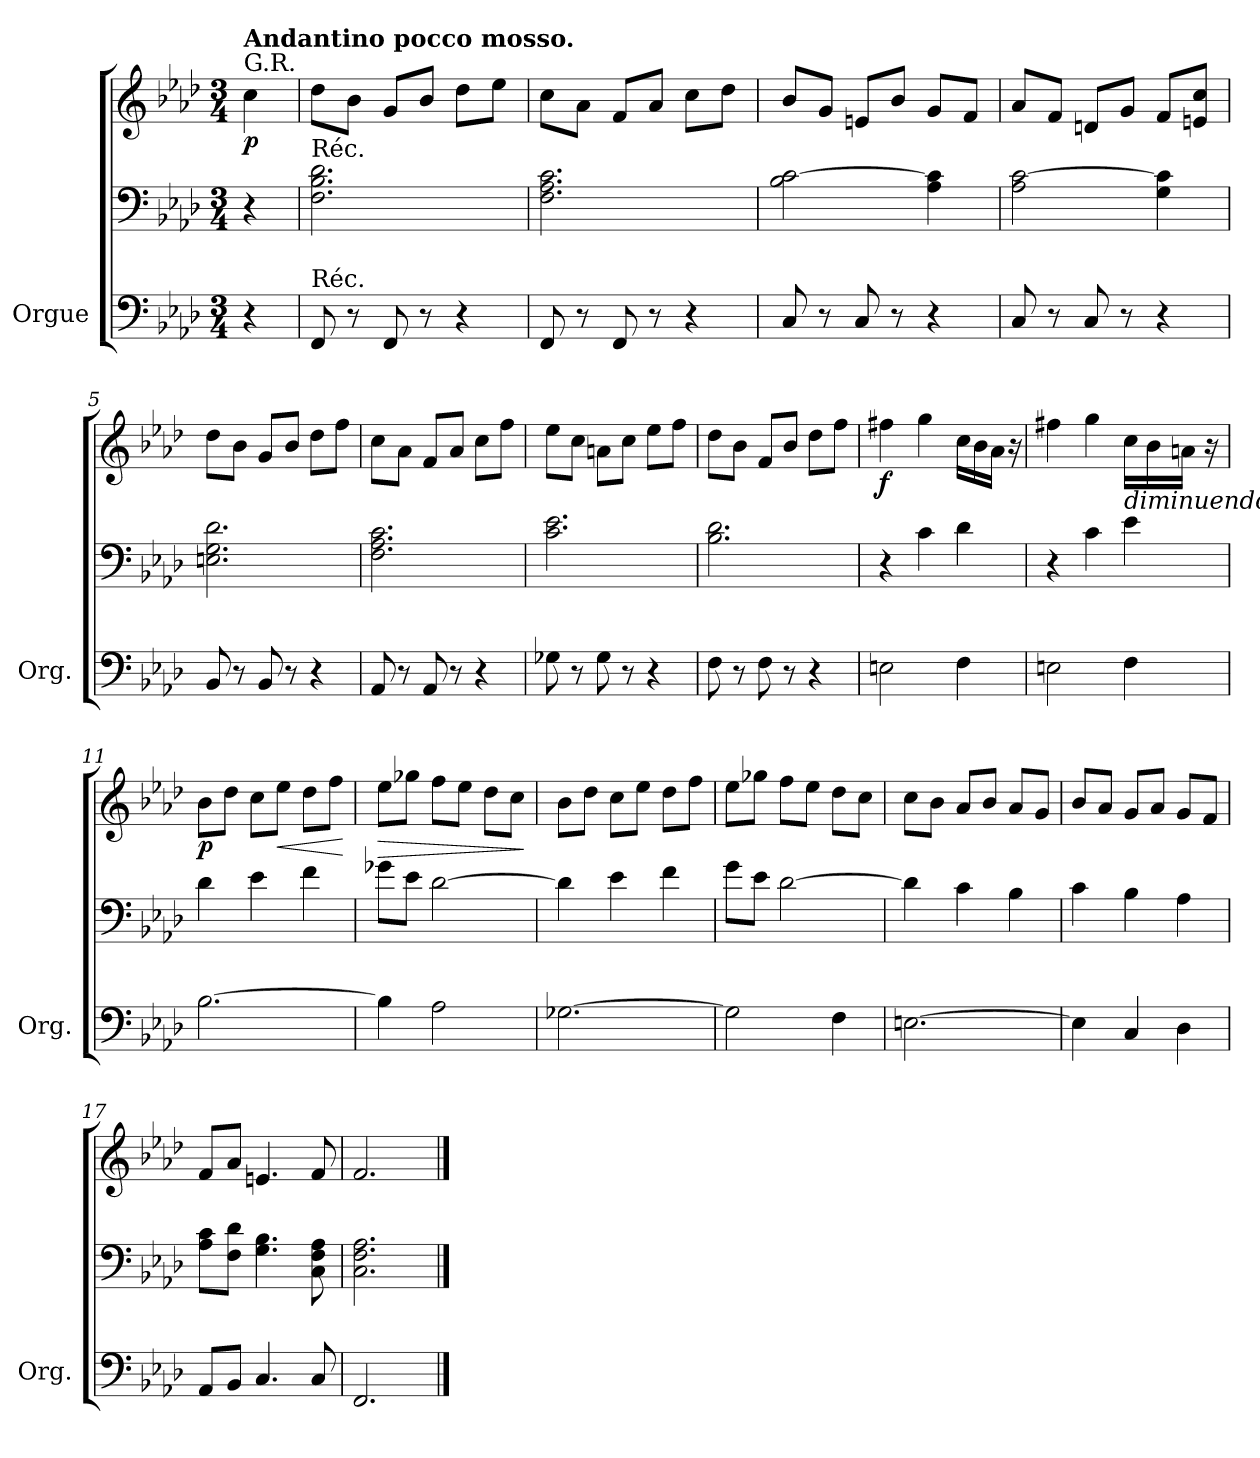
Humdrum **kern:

**kern	**kern	**kern	**dynam
*part1	*part1	*part1	*part1
*staff3	*staff2	*staff1	*staff1/2/3
*I"Orgue	*	*	*
*I'Org.	*	*	*
*clefF4	*clefF4	*clefG2	*
*k[b-e-a-d-]	*k[b-e-a-d-]	*k[b-e-a-d-]	*
*M3/4	*M3/4	*M3/4	*
=	=	=	=
!	!	!LO:TX:a:t=G.R.	!
!	!	!LO:TX:a:B:t=Andantino pocco mosso.	!
!	!	!	!LO:DY:b
4r	4r	4cc\	p
=1	=1	=1	=1
!	!LO:TX:a:t=Réc.	!	!
!LO:TX:a:t=Réc.	!	!	!
8FF/	2.F\ 2.B-\ 2.d-\	8dd-\L	.
8r	.	8b-\J	.
8FF/	.	8g/L	.
8r	.	8b-/J	.
4r	.	8dd-\L	.
.	.	8ee-\J	.
=2	=2	=2	=2
8FF/	2.F\ 2.A-\ 2.c\	8cc\L	.
8r	.	8a-\J	.
8FF/	.	8f/L	.
8r	.	8a-/J	.
4r	.	8cc\L	.
.	.	8dd-\J	.
=3	=3	=3	=3
8C/	2B-\ [2c\	8b-/L	.
8r	.	8g/J	.
8C/	.	8en/L	.
8r	.	8b-/J	.
4r	4A-\ 4c\]	8g/L	.
.	.	8f/J	.
=4	=4	=4	=4
8C/	2A-\ [2c\	8a-/L	.
8r	.	8f/J	.
8C/	.	8dn/L	.
8r	.	8g/J	.
4r	4G\ 4c\]	8f/L	.
.	.	8en/ 8cc/J	.
=5	=5	=5	=5
8BB-/	2.En\ 2.G\ 2.d-\	8dd-\L	.
8r	.	8b-\J	.
8BB-/	.	8g/L	.
8r	.	8b-/J	.
4r	.	8dd-\L	.
.	.	8ff\J	.
!!LO:LB:g=z
=6	=6	=6	=6
8AA-/	2.F\ 2.A-\ 2.c\	8cc\L	.
8r	.	8a-\J	.
8AA-/	.	8f/L	.
8r	.	8a-/J	.
4r	.	8cc\L	.
.	.	8ff\J	.
=7	=7	=7	=7
8G-X\	2.c\ 2.e-\	8ee-\L	.
8r	.	8cc\J	.
8G-\	.	8an\L	.
8r	.	8cc\J	.
4r	.	8ee-\L	.
.	.	8ff\J	.
=8	=8	=8	=8
8F\	2.B-\ 2.d-\	8dd-\L	.
8r	.	8b-\J	.
8F\	.	8f/L	.
8r	.	8b-/J	.
4r	.	8dd-\L	.
.	.	8ff\J	.
=9	=9	=9	=9
!	!	!	!LO:DY:b
2En\	4r	4ff#X\	f
.	4c\	4gg\	.
4F\	4d-\	16cc\LL	.
.	.	16b-\	.
.	.	16a-\JJ	.
.	.	16r	.
=10	=10	=10	=10
2En\	4r	4ff#X\	.
.	4c\	4gg\	.
!	!	!LO:TX:b:i:t=diminuendo	!
4F\	4e-\	16cc\LL	.
.	.	16b-\	.
.	.	16an\JJ	.
.	.	16r	.
=11	=11	=11	=11
!	!	!	!LO:DY:b
[2.B-\	4d-\	8b-\L	p
.	.	8dd-\J	.
.	4e-\	8cc\L	.
!	!	!	!LO:HP:b
.	.	8ee-\J	<
.	4f\	8dd-\L	.
.	.	8ff\J	.
.	.	.	[
!!LO:LB:g=z
=12	=12	=12	=12
!	!	!	!LO:HP:b
4B-\]	8g-X\L	8ee-\L	>
.	8e-\J	8gg-X\J	.
2A-\	[2d-\	8ff\L	.
.	.	8ee-\J	.
.	.	8dd-\L	.
.	.	8cc\J	.
.	.	.	]
=13	=13	=13	=13
[2.G-X\	4d-\]	8b-\L	.
.	.	8dd-\J	.
.	4e-\	8cc\L	.
.	.	8ee-\J	.
.	4f\	8dd-\L	.
.	.	8ff\J	.
=14	=14	=14	=14
2G-\]	8g\L	8ee-\L	.
.	8e-\J	8gg-X\J	.
.	[2d-\	8ff\L	.
.	.	8ee-\J	.
4F\	.	8dd-\L	.
.	.	8cc\J	.
=15	=15	=15	=15
[2.En\	4d-\]	8cc\L	.
.	.	8b-\J	.
.	4c\	8a-/L	.
.	.	8b-/J	.
.	4B-\	8a-/L	.
.	.	8g/J	.
=16	=16	=16	=16
4E\]	4c\	8b-/L	.
.	.	8a-/J	.
4C/	4B-\	8g/L	.
.	.	8a-/J	.
4D-\	4A-\	8g/L	.
.	.	8f/J	.
=17	=17	=17	=17
8AA-/L	8A-\ 8c\L	8f/L	.
8BB-/J	8F\ 8d-\J	8a-/J	.
4.C/	4.G\ 4.B-\	4.en/	.
8C/	8C\ 8F\ 8A-\	8f/	.
=18	=18	=18	=18
2.FF/	2.C\ 2.F\ 2.A-\	2.f/	.
==	==	==	==
*-	*-	*-	*-
